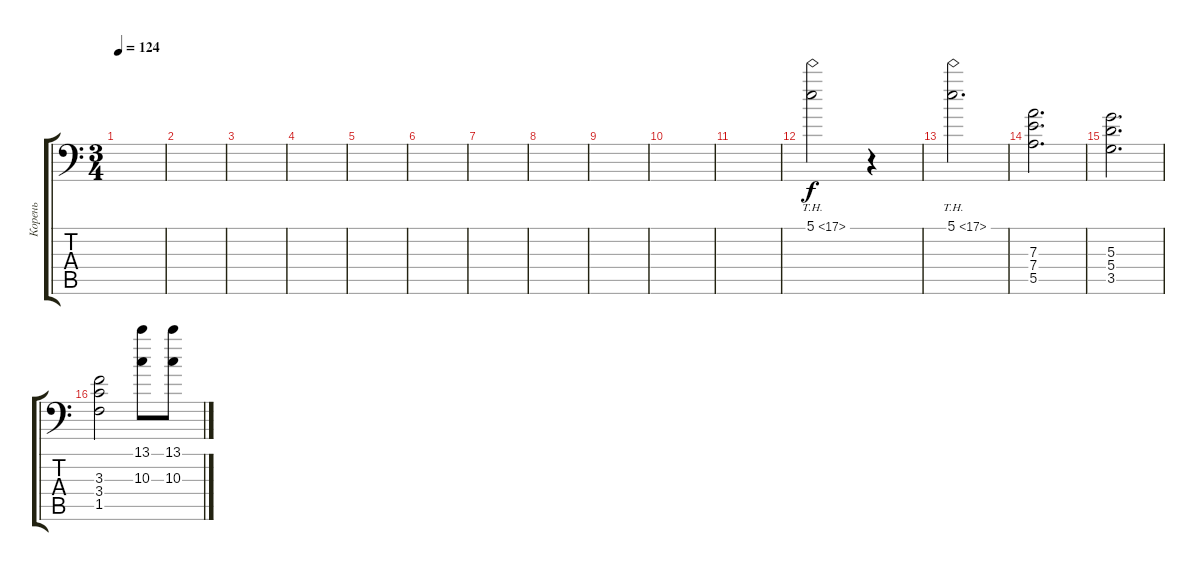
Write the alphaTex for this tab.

\track ("Корень" "Корень") {instrument overdrivenguitar}
\staff {score tabs}
\tuning (B3 Gb3 D3 A2 E2 A1) {hide}
\ts (3 4)
\tempo 124
\clef f4
\ks c
|
|
|
|
|
|
|
|
|
|
|
5.1{th 12}.2{volume 13} r.4{volume 0} |
5.1{th 12}.2{d volume 13} |
(7.3 7.4 5.5).2{d} |
(5.3 5.4 3.5).2{d} |
(3.3 3.4 1.5).2 (13.1 10.3).8 (13.1 10.3).8
